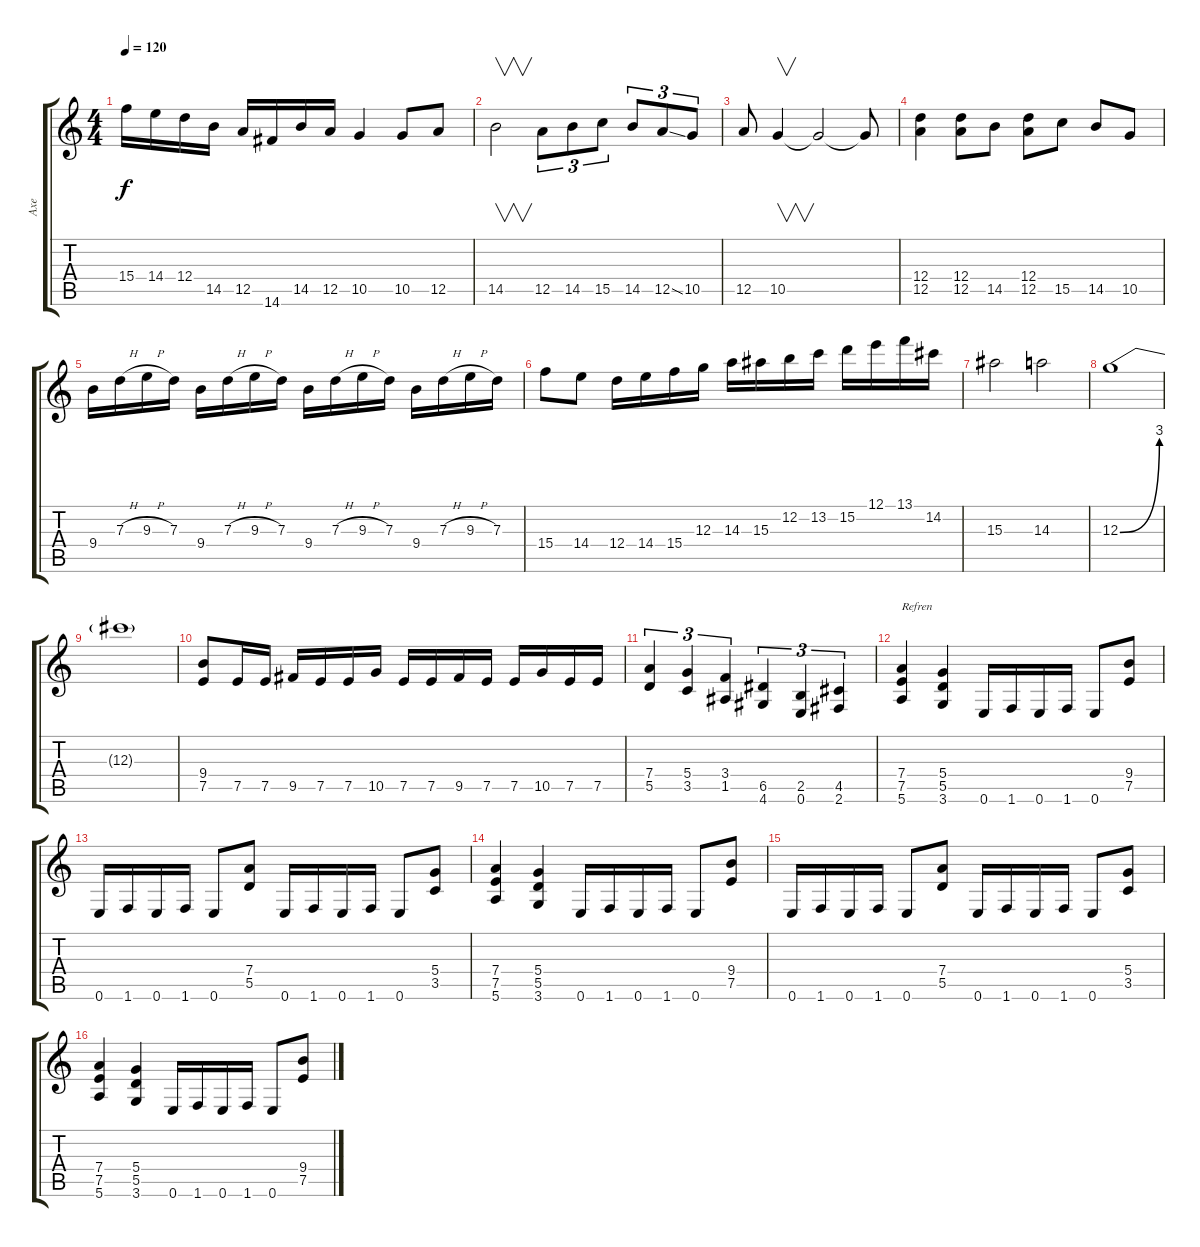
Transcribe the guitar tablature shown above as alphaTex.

\track ("Axe" "Axe") {instrument distortionguitar}
\staff {score tabs}
\tuning (E4 B3 G3 D3 A2 E2) {hide}
\ts (4 4)
\tempo 120
\clef g2
\ks c
15.4.16{dy f} 14.4.16 12.4.16 14.5.16 12.5.16 14.6.16 14.5.16 12.5.16 10.5.4 10.5.8 12.5.8 |
14.5.2{v} 12.5.8{tu (3 2)} 14.5.8{tu (3 2)} 15.5.8{tu (3 2)} 14.5.8{tu (3 2)} 12.5{ss}.8{tu (3 2)} 10.5.8{tu (3 2)} |
12.5.8 10.5.4{v} 10.5{t}.2 10.5{t}.8 |
(12.4 12.5).4 (12.4 12.5).8 14.5.8 (12.4 12.5).8 15.5.8 14.5.8 10.5.8 |
9.4.16 7.3{h}.16 9.3{h}.16 7.3.16 9.4.16 7.3{h}.16 9.3{h}.16 7.3.16 9.4.16 7.3{h}.16 9.3{h}.16 7.3.16 9.4.16 7.3{h}.16 9.3{h}.16 7.3.16 |
15.4.8 14.4.8 12.4.16 14.4.16 15.4.16 12.3.16 14.3.16 15.3.16 12.2.16 13.2.16 15.2.16 12.1.16 13.1.16 14.2.16 |
15.3.2 14.3.2 |
12.3{be (bend 0 0 60 12)}.1 |
12.3{t}.1 |
(9.4 7.5).8 7.5.16 7.5.16 9.5.16 7.5.16 7.5.16 10.5.16 7.5.16 7.5.16 9.5.16 7.5.16 7.5.16 10.5.16 7.5.16 7.5.16 |
(7.4 5.5).4{tu (3 2)} (5.4 3.5).4{tu (3 2)} (3.4 1.5).4{tu (3 2)} (6.5 4.6).4{tu (3 2)} (2.5 0.6).4{tu (3 2)} (4.5 2.6).4{tu (3 2)} |
(7.4 7.5 5.6).4{txt "Refren"} (5.4 5.5 3.6).4 0.6.16 1.6.16 0.6.16 1.6.16 0.6.8 (9.4 7.5).8 |
0.6.16 1.6.16 0.6.16 1.6.16 0.6.8 (7.4 5.5).8 0.6.16 1.6.16 0.6.16 1.6.16 0.6.8 (5.4 3.5).8 |
(7.4 7.5 5.6).4 (5.4 5.5 3.6).4 0.6.16 1.6.16 0.6.16 1.6.16 0.6.8 (9.4 7.5).8 |
0.6.16 1.6.16 0.6.16 1.6.16 0.6.8 (7.4 5.5).8 0.6.16 1.6.16 0.6.16 1.6.16 0.6.8 (5.4 3.5).8 |
(7.4 7.5 5.6).4 (5.4 5.5 3.6).4 0.6.16 1.6.16 0.6.16 1.6.16 0.6.8 (9.4 7.5).8
